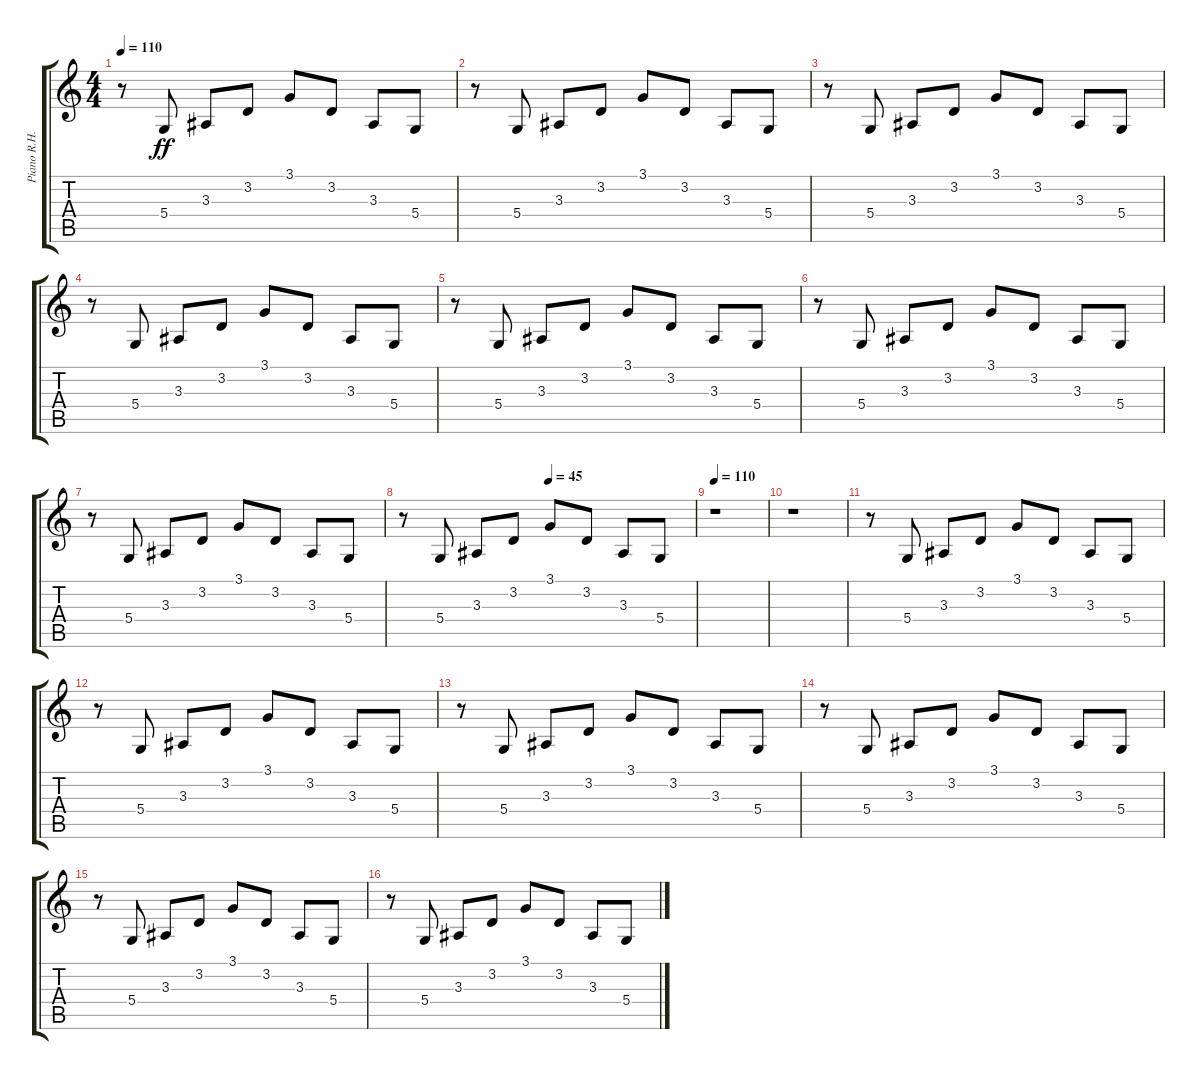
\track ("Piano R.H." "Piano R.H.") {instrument acousticgrandpiano}
\staff {score tabs}
\tuning (E4 B3 G3 D3 A2 E2) {hide}
\ts (4 4)
\tempo 110
\clef g2
\ks c
r.8{dy ff instrument acousticgrandpiano} 5.4.8 3.3.8 3.2.8 3.1.8 3.2.8 3.3.8 5.4.8 |
r.8 5.4.8 3.3.8 3.2.8 3.1.8 3.2.8 3.3.8 5.4.8 |
r.8 5.4.8 3.3.8 3.2.8 3.1.8 3.2.8 3.3.8 5.4.8 |
r.8 5.4.8 3.3.8 3.2.8 3.1.8 3.2.8 3.3.8 5.4.8 |
r.8 5.4.8 3.3.8 3.2.8 3.1.8 3.2.8 3.3.8 5.4.8 |
r.8 5.4.8 3.3.8 3.2.8 3.1.8 3.2.8 3.3.8 5.4.8 |
r.8 5.4.8 3.3.8 3.2.8 3.1.8 3.2.8 3.3.8 5.4.8 |
\tempo (45 0.5)
r.8 5.4.8 3.3.8 3.2.8 3.1.8 3.2.8 3.3.8 5.4.8 |
\tempo 110
r.1 |
r.1 |
r.8 5.4.8 3.3.8 3.2.8 3.1.8 3.2.8 3.3.8 5.4.8 |
r.8 5.4.8 3.3.8 3.2.8 3.1.8 3.2.8 3.3.8 5.4.8 |
r.8 5.4.8 3.3.8 3.2.8 3.1.8 3.2.8 3.3.8 5.4.8 |
r.8 5.4.8 3.3.8 3.2.8 3.1.8 3.2.8 3.3.8 5.4.8 |
r.8 5.4.8 3.3.8 3.2.8 3.1.8 3.2.8 3.3.8 5.4.8 |
r.8 5.4.8 3.3.8 3.2.8 3.1.8 3.2.8 3.3.8 5.4.8
